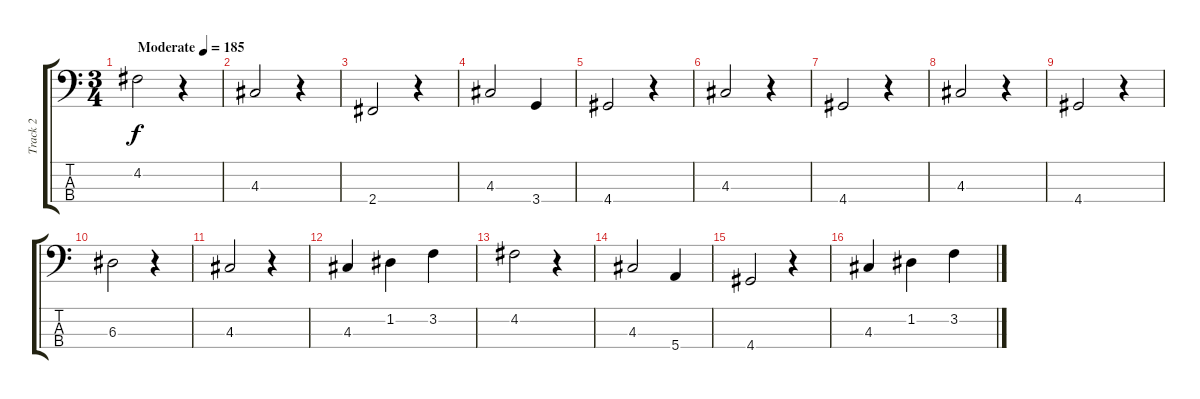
\track ("Track 2" "Track 2") {instrument fretlessbass}
\staff {score tabs}
\tuning (G2 D2 A1 E1) {hide}
\ts (3 4)
\tempo (185 "Moderate")
\clef f4
\ks c
4.2.2{dy f instrument fretlessbass} r.4 |
4.3.2 r.4 |
2.4.2 r.4 |
4.3.2 3.4.4 |
4.4.2 r.4 |
4.3.2 r.4 |
4.4.2 r.4 |
4.3.2 r.4 |
4.4.2 r.4 |
6.3.2 r.4 |
4.3.2 r.4 |
4.3.4 1.2.4 3.2.4 |
4.2.2 r.4 |
4.3.2 5.4.4 |
4.4.2 r.4 |
4.3.4 1.2.4 3.2.4
